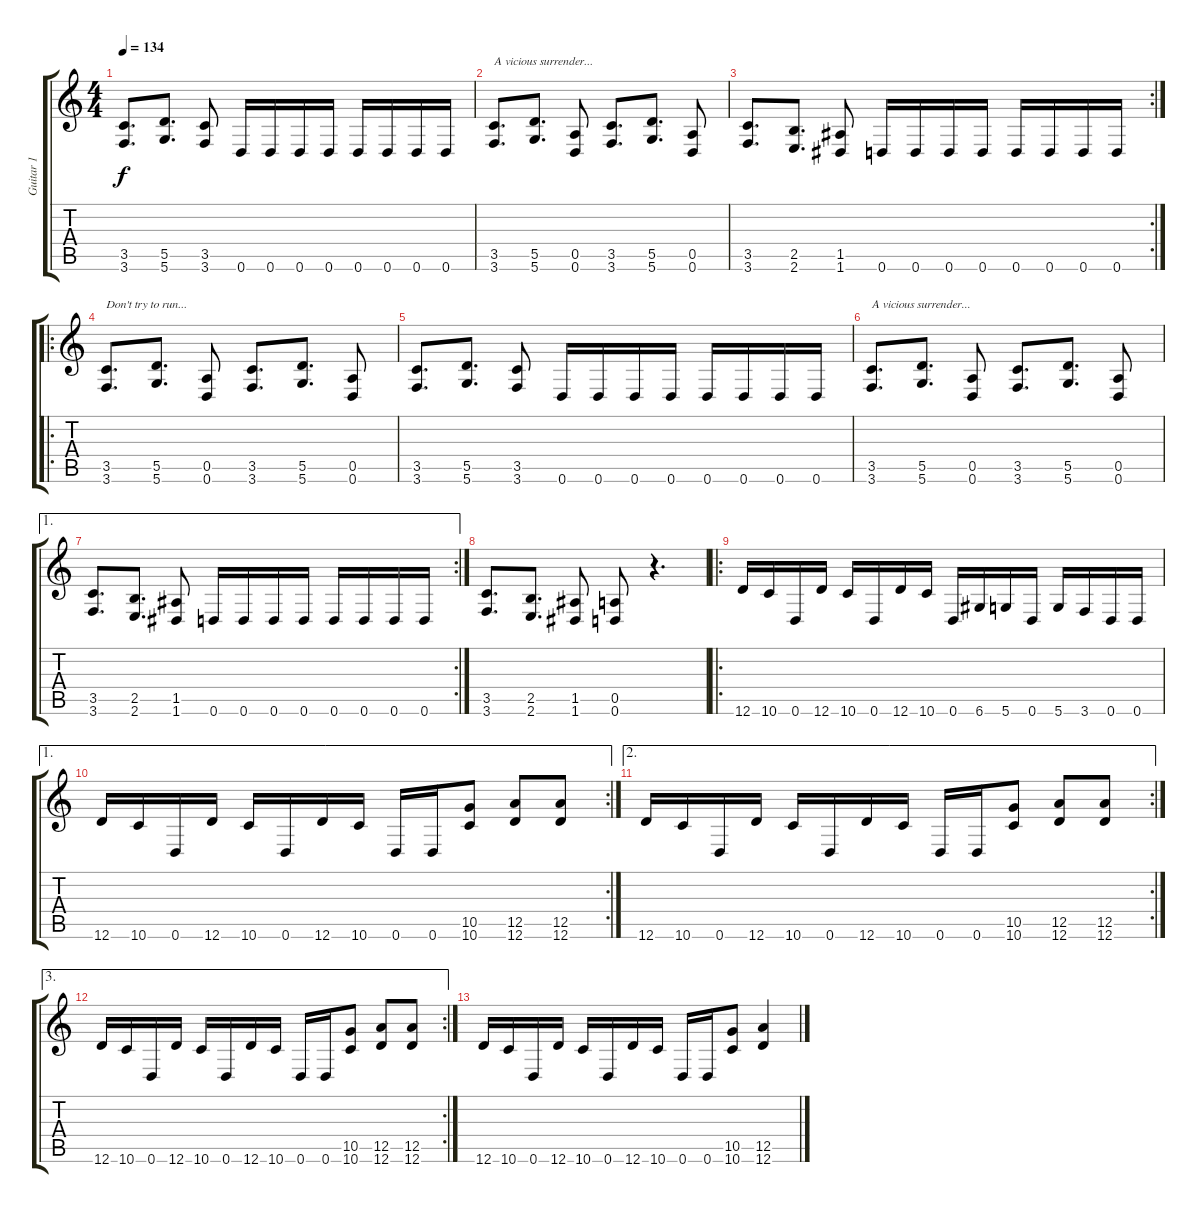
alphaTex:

\track ("Guitar 1" "Guitar 1") {instrument distortionguitar}
\staff {score tabs}
\tuning (E4 B3 G3 D3 A2 D2) {hide}
\ts (4 4)
\tempo 134
\clef g2
\ks c
(3.5 3.6).8{d dy f} (5.5 5.6).8{d} (3.5 3.6).8 0.6.16 0.6.16 0.6.16 0.6.16 0.6.16 0.6.16 0.6.16 0.6.16 |
(3.5 3.6).8{d txt "A vicious surrender..."} (5.5 5.6).8{d} (0.5 0.6).8 (3.5 3.6).8{d} (5.5 5.6).8{d} (0.5 0.6).8 |
\rc 2
(3.5 3.6).8{d} (2.5 2.6).8{d} (1.5 1.6).8 0.6.16 0.6.16 0.6.16 0.6.16 0.6.16 0.6.16 0.6.16 0.6.16 |
\ro
(3.5 3.6).8{d txt "Don't try to run..."} (5.5 5.6).8{d} (0.5 0.6).8 (3.5 3.6).8{d} (5.5 5.6).8{d} (0.5 0.6).8 |
(3.5 3.6).8{d} (5.5 5.6).8{d} (3.5 3.6).8 0.6.16 0.6.16 0.6.16 0.6.16 0.6.16 0.6.16 0.6.16 0.6.16 |
(3.5 3.6).8{d txt "A vicious surrender..."} (5.5 5.6).8{d} (0.5 0.6).8 (3.5 3.6).8{d} (5.5 5.6).8{d} (0.5 0.6).8 |
\ae 1
\rc 2
(3.5 3.6).8{d} (2.5 2.6).8{d} (1.5 1.6).8 0.6.16 0.6.16 0.6.16 0.6.16 0.6.16 0.6.16 0.6.16 0.6.16 |
(3.5 3.6).8{d} (2.5 2.6).8{d} (1.5 1.6).8 (0.5 0.6).8 r.4{d} |
\ro
12.6.16 10.6.16 0.6.16 12.6.16 10.6.16 0.6.16 12.6.16 10.6.16 0.6.16 6.6.16 5.6.16 0.6.16 5.6.16 3.6.16 0.6.16 0.6.16 |
\ae 1
\rc 2
12.6.16 10.6.16 0.6.16 12.6.16 10.6.16 0.6.16 12.6.16 10.6.16 0.6.16 0.6.16 (10.5 10.6).8 (12.5 12.6).8 (12.5 12.6).8 |
\ae 2
\rc 2
12.6.16 10.6.16 0.6.16 12.6.16 10.6.16 0.6.16 12.6.16 10.6.16 0.6.16 0.6.16 (10.5 10.6).8 (12.5 12.6).8 (12.5 12.6).8 |
\ae 3
\rc 2
12.6.16 10.6.16 0.6.16 12.6.16 10.6.16 0.6.16 12.6.16 10.6.16 0.6.16 0.6.16 (10.5 10.6).8 (12.5 12.6).8 (12.5 12.6).8 |
12.6.16 10.6.16 0.6.16 12.6.16 10.6.16 0.6.16 12.6.16 10.6.16 0.6.16 0.6.16 (10.5 10.6).8 (12.5 12.6).4
